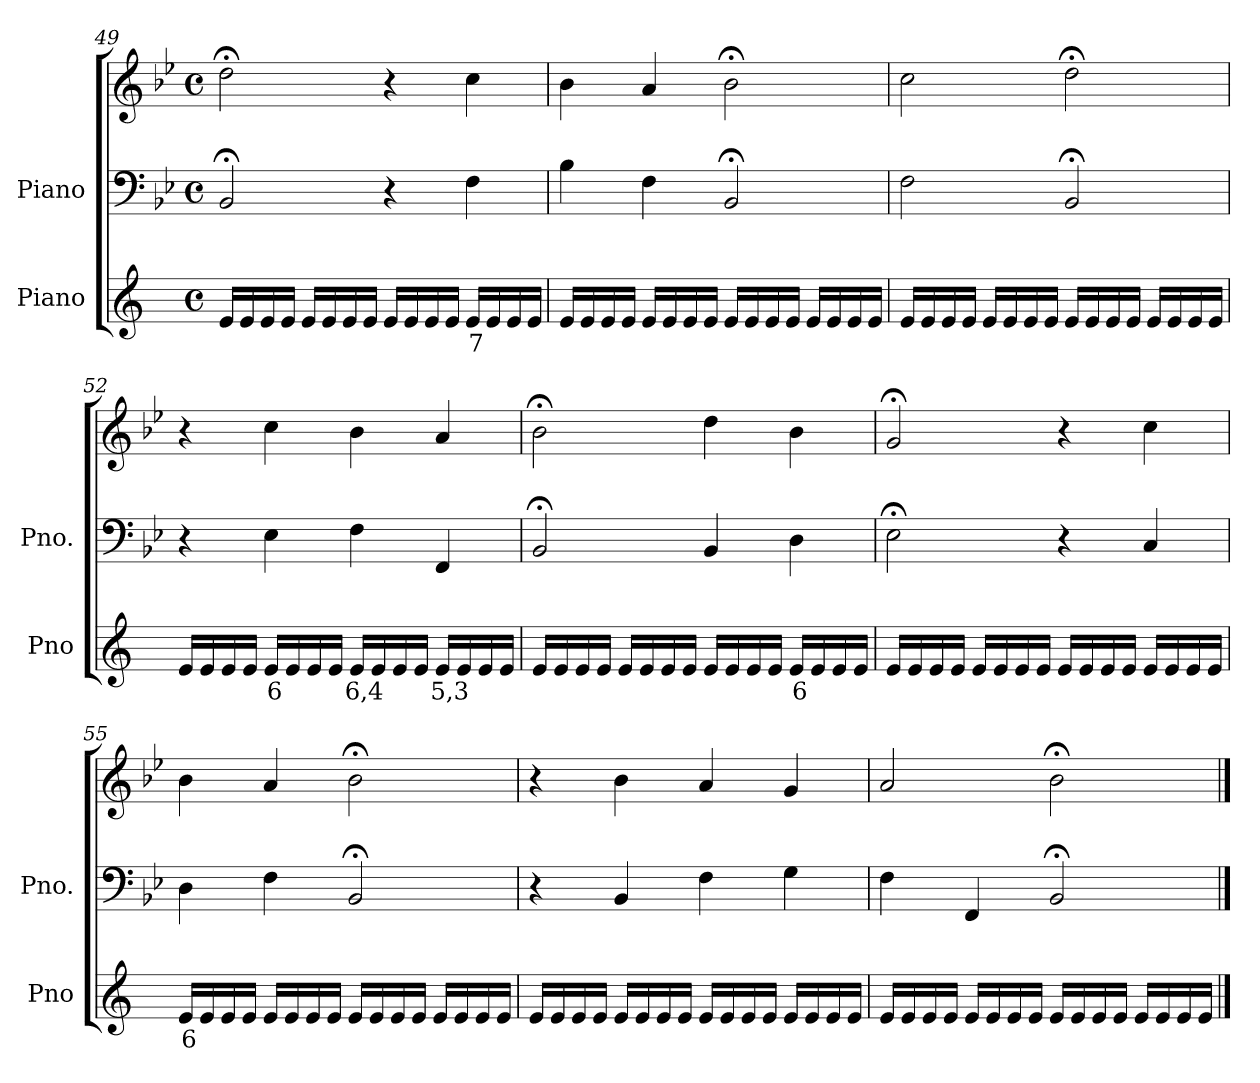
**kern	**text	**kern	**kern
*part2	*part2	*part1	*part1
*staff3	*staff3	*staff2	*staff1
*I"Piano	*	*I"Piano	*
*I'Pno	*	*I'Pno.	*
*clefG2	*	*clefF4	*clefG2
*k[]	*	*k[b-e-]	*k[b-e-]
*M4/4	*	*M4/4	*M4/4
*met(c)	*	*met(c)	*met(c)
=49	=49	=49	=49
16e/LL	.	2BB-;</	2dd;<\
16e/	.	.	.
16e/	.	.	.
16e/JJ	.	.	.
16e/LL	.	.	.
16e/	.	.	.
16e/	.	.	.
16e/JJ	.	.	.
16e/LL	.	4r	4r
16e/	.	.	.
16e/	.	.	.
16e/JJ	.	.	.
!	!LO:LY:b	!	!
16e/LL	7	4F\	4cc\
16e/	.	.	.
16e/	.	.	.
16e/JJ	.	.	.
=50	=50	=50	=50
16e/LL	.	4B-\	4b-\
16e/	.	.	.
16e/	.	.	.
16e/JJ	.	.	.
16e/LL	.	4F\	4a/
16e/	.	.	.
16e/	.	.	.
16e/JJ	.	.	.
16e/LL	.	2BB-;</	2b-;<\
16e/	.	.	.
16e/	.	.	.
16e/JJ	.	.	.
16e/LL	.	.	.
16e/	.	.	.
16e/	.	.	.
16e/JJ	.	.	.
=51	=51	=51	=51
16e/LL	.	2F\	2cc\
16e/	.	.	.
16e/	.	.	.
16e/JJ	.	.	.
16e/LL	.	.	.
16e/	.	.	.
16e/	.	.	.
16e/JJ	.	.	.
16e/LL	.	2BB-;</	2dd;<\
16e/	.	.	.
16e/	.	.	.
16e/JJ	.	.	.
16e/LL	.	.	.
16e/	.	.	.
16e/	.	.	.
16e/JJ	.	.	.
=52	=52	=52	=52
16e/LL	.	4r	4r
16e/	.	.	.
16e/	.	.	.
16e/JJ	.	.	.
!	!LO:LY:b	!	!
16e/LL	6	4E-\	4cc\
16e/	.	.	.
16e/	.	.	.
16e/JJ	.	.	.
!	!LO:LY:b	!	!
16e/LL	6,4	4F\	4b-\
16e/	.	.	.
16e/	.	.	.
16e/JJ	.	.	.
!	!LO:LY:b	!	!
16e/LL	5,3	4FF/	4a/
16e/	.	.	.
16e/	.	.	.
16e/JJ	.	.	.
=53	=53	=53	=53
16e/LL	.	2BB-;</	2b-;<\
16e/	.	.	.
16e/	.	.	.
16e/JJ	.	.	.
16e/LL	.	.	.
16e/	.	.	.
16e/	.	.	.
16e/JJ	.	.	.
16e/LL	.	4BB-/	4dd\
16e/	.	.	.
16e/	.	.	.
16e/JJ	.	.	.
!	!LO:LY:b	!	!
16e/LL	6	4D\	4b-\
16e/	.	.	.
16e/	.	.	.
16e/JJ	.	.	.
=54	=54	=54	=54
16e/LL	.	2E-;<\	2g;</
16e/	.	.	.
16e/	.	.	.
16e/JJ	.	.	.
16e/LL	.	.	.
16e/	.	.	.
16e/	.	.	.
16e/JJ	.	.	.
16e/LL	.	4r	4r
16e/	.	.	.
16e/	.	.	.
16e/JJ	.	.	.
16e/LL	.	4C/	4cc\
16e/	.	.	.
16e/	.	.	.
16e/JJ	.	.	.
=55	=55	=55	=55
!	!LO:LY:b	!	!
16e/LL	6	4D\	4b-\
16e/	.	.	.
16e/	.	.	.
16e/JJ	.	.	.
16e/LL	.	4F\	4a/
16e/	.	.	.
16e/	.	.	.
16e/JJ	.	.	.
16e/LL	.	2BB-;</	2b-;<\
16e/	.	.	.
16e/	.	.	.
16e/JJ	.	.	.
16e/LL	.	.	.
16e/	.	.	.
16e/	.	.	.
16e/JJ	.	.	.
=56	=56	=56	=56
16e/LL	.	4r	4r
16e/	.	.	.
16e/	.	.	.
16e/JJ	.	.	.
16e/LL	.	4BB-/	4b-\
16e/	.	.	.
16e/	.	.	.
16e/JJ	.	.	.
16e/LL	.	4F\	4a/
16e/	.	.	.
16e/	.	.	.
16e/JJ	.	.	.
16e/LL	.	4G\	4g/
16e/	.	.	.
16e/	.	.	.
16e/JJ	.	.	.
=57	=57	=57	=57
16e/LL	.	4F\	2a/
16e/	.	.	.
16e/	.	.	.
16e/JJ	.	.	.
16e/LL	.	4FF/	.
16e/	.	.	.
16e/	.	.	.
16e/JJ	.	.	.
16e/LL	.	2BB-;</	2b-;<\
16e/	.	.	.
16e/	.	.	.
16e/JJ	.	.	.
16e/LL	.	.	.
16e/	.	.	.
16e/	.	.	.
16e/JJ	.	.	.
==	==	==	==
*-	*-	*-	*-
